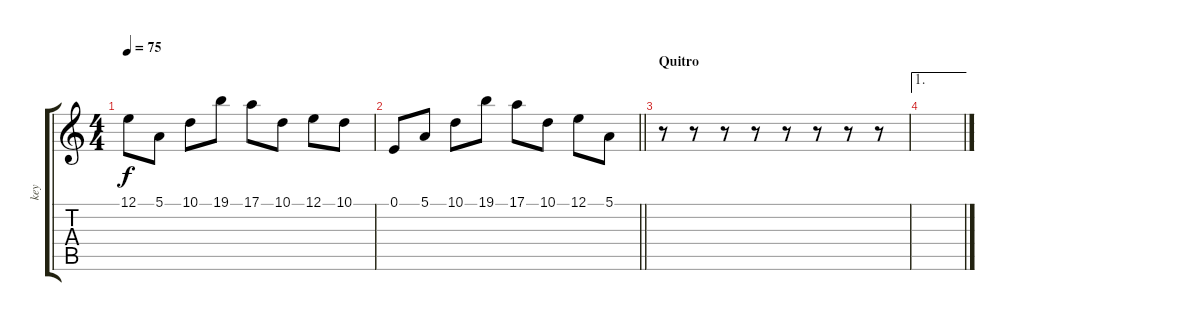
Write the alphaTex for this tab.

\track ("key" "key") {instrument steeldrums}
\staff {score tabs}
\tuning (E4 B3 G3 D3 A2 E2) {hide}
\ts (4 4)
\tempo 75
\clef g2
\ks c
12.1.8{dy f} 5.1.8 10.1.8 19.1.8 17.1.8 10.1.8 12.1.8 10.1.8 |
\barLineRight lightlight
0.1.8 5.1.8 10.1.8 19.1.8 17.1.8 10.1.8 12.1.8 5.1.8 |
\section ("" "Quitro")
r.8 r.8 r.8 r.8 r.8 r.8 r.8 r.8 |
\ae 1
